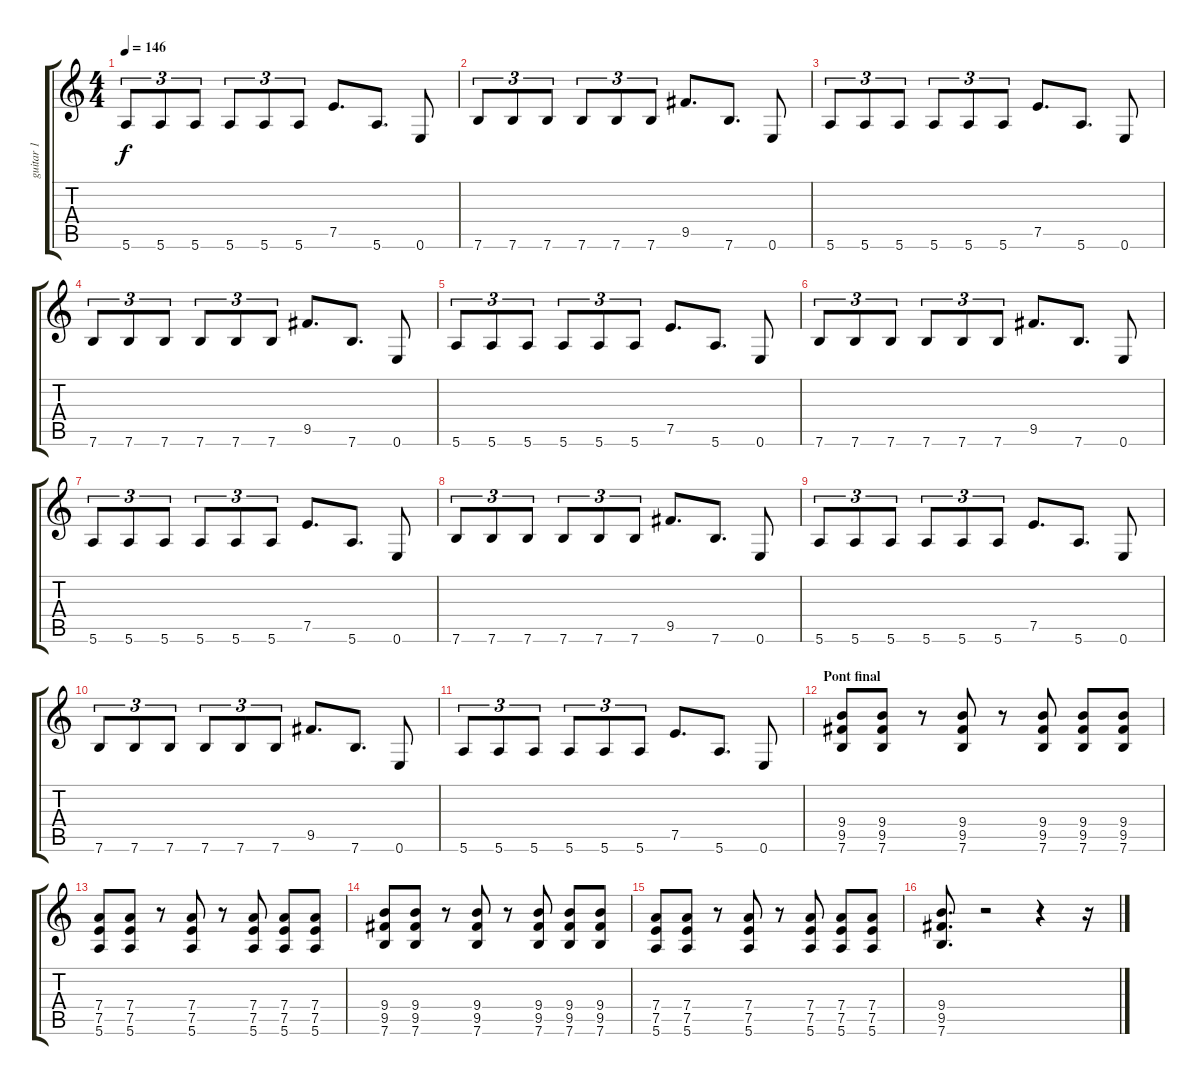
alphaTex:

\track ("guitar 1" "guitar 1") {instrument distortionguitar}
\staff {score tabs}
\tuning (E4 B3 G3 D3 A2 E2) {hide}
\ts (4 4)
\tempo 146
\clef g2
\ks c
5.6.8{tu (3 2) dy f} 5.6.8{tu (3 2)} 5.6.8{tu (3 2)} 5.6.8{tu (3 2)} 5.6.8{tu (3 2)} 5.6.8{tu (3 2)} 7.5.8{d} 5.6.8{d} 0.6.8 |
7.6.8{tu (3 2)} 7.6.8{tu (3 2)} 7.6.8{tu (3 2)} 7.6.8{tu (3 2)} 7.6.8{tu (3 2)} 7.6.8{tu (3 2)} 9.5.8{d} 7.6.8{d} 0.6.8 |
5.6.8{tu (3 2)} 5.6.8{tu (3 2)} 5.6.8{tu (3 2)} 5.6.8{tu (3 2)} 5.6.8{tu (3 2)} 5.6.8{tu (3 2)} 7.5.8{d} 5.6.8{d} 0.6.8 |
7.6.8{tu (3 2)} 7.6.8{tu (3 2)} 7.6.8{tu (3 2)} 7.6.8{tu (3 2)} 7.6.8{tu (3 2)} 7.6.8{tu (3 2)} 9.5.8{d} 7.6.8{d} 0.6.8 |
5.6.8{tu (3 2)} 5.6.8{tu (3 2)} 5.6.8{tu (3 2)} 5.6.8{tu (3 2)} 5.6.8{tu (3 2)} 5.6.8{tu (3 2)} 7.5.8{d} 5.6.8{d} 0.6.8 |
7.6.8{tu (3 2)} 7.6.8{tu (3 2)} 7.6.8{tu (3 2)} 7.6.8{tu (3 2)} 7.6.8{tu (3 2)} 7.6.8{tu (3 2)} 9.5.8{d} 7.6.8{d} 0.6.8 |
5.6.8{tu (3 2)} 5.6.8{tu (3 2)} 5.6.8{tu (3 2)} 5.6.8{tu (3 2)} 5.6.8{tu (3 2)} 5.6.8{tu (3 2)} 7.5.8{d} 5.6.8{d} 0.6.8 |
7.6.8{tu (3 2)} 7.6.8{tu (3 2)} 7.6.8{tu (3 2)} 7.6.8{tu (3 2)} 7.6.8{tu (3 2)} 7.6.8{tu (3 2)} 9.5.8{d} 7.6.8{d} 0.6.8 |
5.6.8{tu (3 2)} 5.6.8{tu (3 2)} 5.6.8{tu (3 2)} 5.6.8{tu (3 2)} 5.6.8{tu (3 2)} 5.6.8{tu (3 2)} 7.5.8{d} 5.6.8{d} 0.6.8 |
7.6.8{tu (3 2)} 7.6.8{tu (3 2)} 7.6.8{tu (3 2)} 7.6.8{tu (3 2)} 7.6.8{tu (3 2)} 7.6.8{tu (3 2)} 9.5.8{d} 7.6.8{d} 0.6.8 |
5.6.8{tu (3 2)} 5.6.8{tu (3 2)} 5.6.8{tu (3 2)} 5.6.8{tu (3 2)} 5.6.8{tu (3 2)} 5.6.8{tu (3 2)} 7.5.8{d} 5.6.8{d} 0.6.8 |
\section ("" "Pont final")
(9.4 9.5 7.6).8 (9.4 9.5 7.6).8 r.8 (9.4 9.5 7.6).8 r.8 (9.4 9.5 7.6).8 (9.4 9.5 7.6).8 (9.4 9.5 7.6).8 |
(7.4 7.5 5.6).8 (7.4 7.5 5.6).8 r.8 (7.4 7.5 5.6).8 r.8 (7.4 7.5 5.6).8 (7.4 7.5 5.6).8 (7.4 7.5 5.6).8 |
(9.4 9.5 7.6).8 (9.4 9.5 7.6).8 r.8 (9.4 9.5 7.6).8 r.8 (9.4 9.5 7.6).8 (9.4 9.5 7.6).8 (9.4 9.5 7.6).8 |
(7.4 7.5 5.6).8 (7.4 7.5 5.6).8 r.8 (7.4 7.5 5.6).8 r.8 (7.4 7.5 5.6).8 (7.4 7.5 5.6).8 (7.4 7.5 5.6).8 |
(9.4 9.5 7.6).8{d} r.2 r.4 r.16
